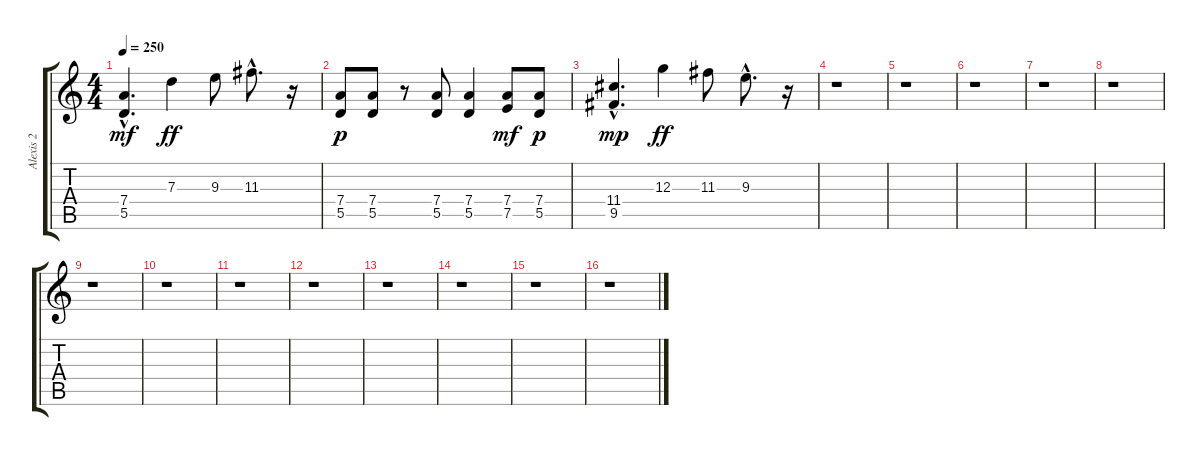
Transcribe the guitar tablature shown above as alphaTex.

\track ("Alexis 2" "Alexis 2") {instrument overdrivenguitar}
\staff {score tabs}
\tuning (E4 B3 G3 D3 A2 E2) {hide}
\ts (4 4)
\tempo 250
\clef g2
\ks c
(7.4{hac} 5.5{hac}).4{d dy mf} 7.3.4{dy ff} 9.3.8 11.3{hac}.8{d} r.16 |
(7.4 5.5).8{dy p} (7.4 5.5).8 r.8 (7.4 5.5).8 (7.4 5.5).4 (7.4 7.5).8{dy mf} (7.4 5.5).8{dy p} |
(11.4{hac} 9.5{hac}).4{d dy mp} 12.3.4{dy ff} 11.3.8 9.3{hac}.8{d} r.16 |
r.1 |
r.1 |
r.1 |
r.1 |
r.1 |
r.1 |
r.1 |
r.1 |
r.1 |
r.1 |
r.1 |
r.1 |
r.1
